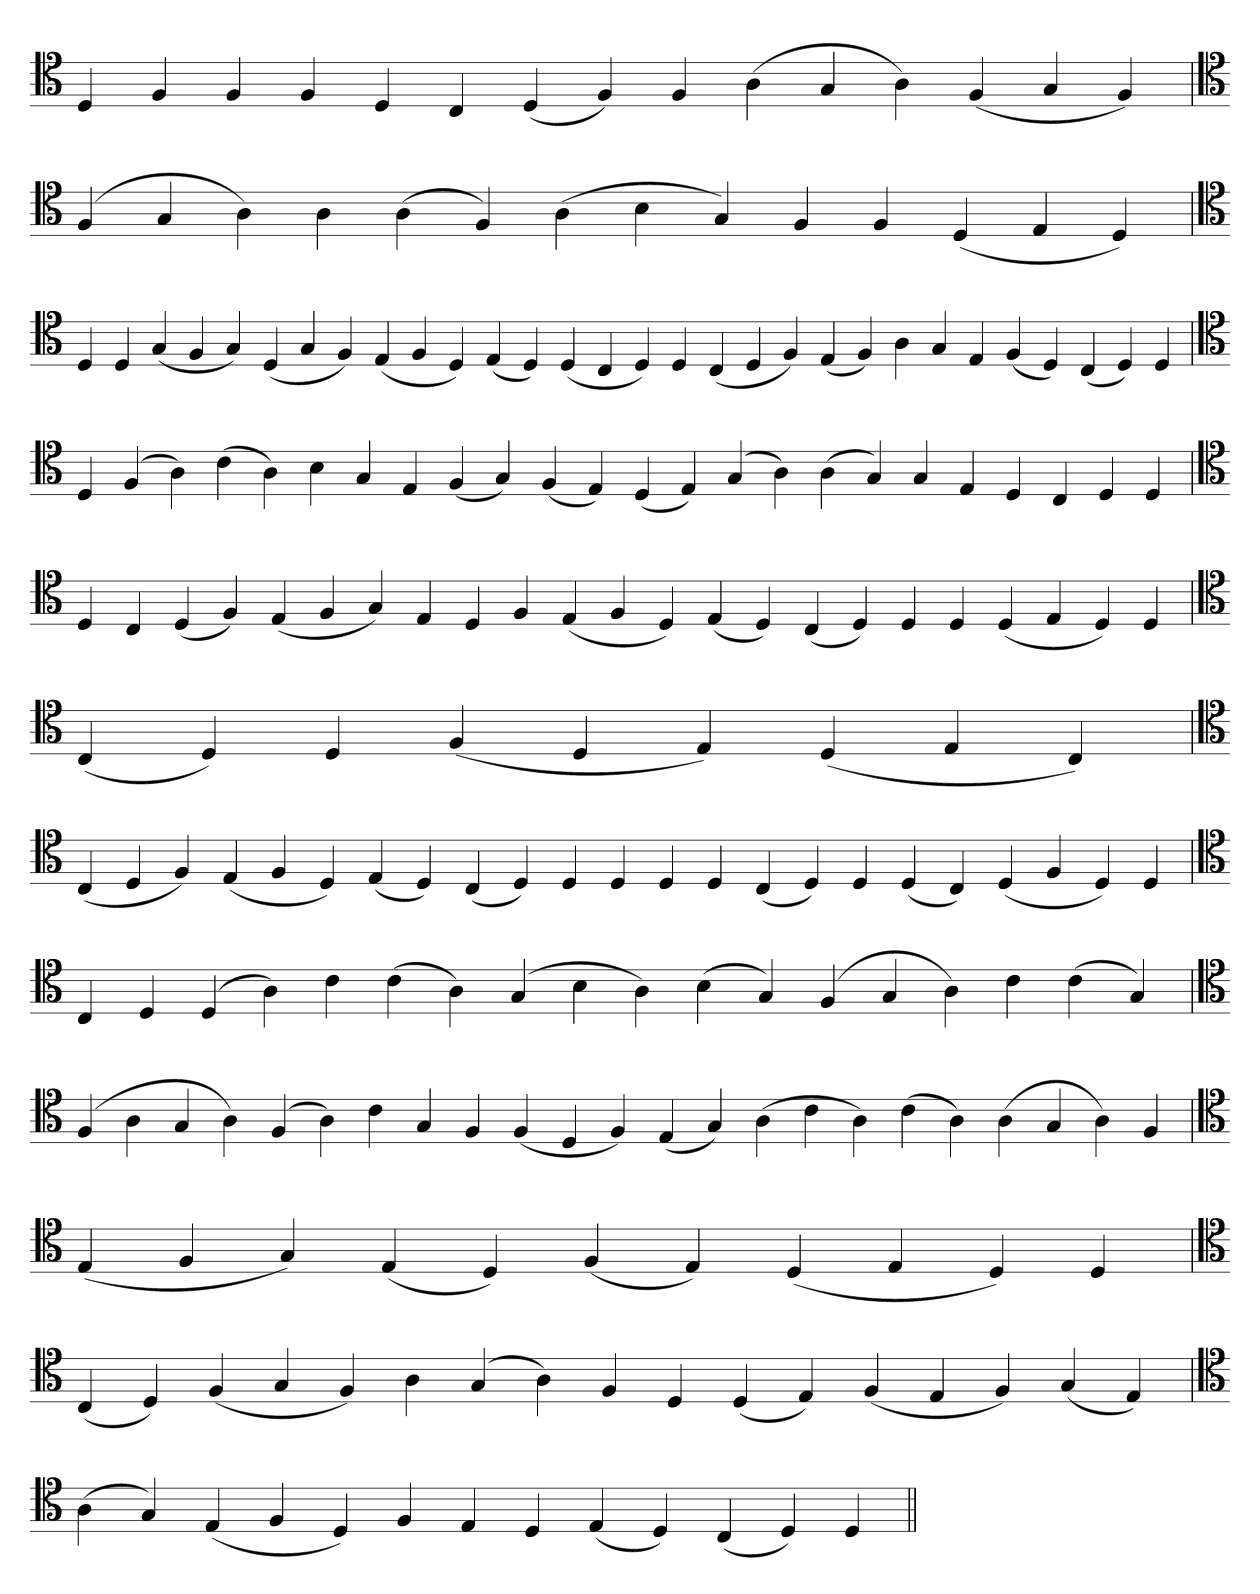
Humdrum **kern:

**kern
*part1
*staff1
*clefC4
=
4D
4F
4F
4F
4D
4C
(4D
4F)
4F
(4A
4G
4A)
(4F
4G
4F)
=`
*clefC4
(4F
4G
4A)
4A
(4A
4F)
(4A
4B
4G)
4F
4F
(4D
4E
4D)
='
*clefC4
4D
4D
(4G
4F
4G)
(4D
4G
4F)
(4E
4F
4D)
(4E
4D)
(4D
4C
4D)
4D
(4C
4D
4F)
(4E
4F)
4A
4G
4E
(4F
4D)
(4C
4D)
4D
=
*clefC4
4D
(4F
4A)
(4c
4A)
4B
4G
4E
(4F
4G)
(4F
4E)
(4D
4E)
(4G
4A)
(4A
4G)
4G
4E
4D
4C
4D
4D
='
*clefC4
4D
4C
(4D
4F)
(4E
4F
4G)
4E
4D
4F
(4E
4F
4D)
(4E
4D)
(4C
4D)
4D
4D
(4D
4E
4D)
4D
='
*clefC4
(4C
4D)
4D
(4F
4D
4E)
(4D
4E
4C)
=`
*clefC4
(4C
4D
4F)
(4E
4F
4D)
(4E
4D)
(4C
4D)
4D
4D
4D
4D
(4C
4D)
4D
(4D
4C)
(4D
4F
4D)
4D
=
*clefC4
4C
4D
(4D
4A)
4c
(4c
4A)
(4G
4B
4A)
(4B
4G)
(4F
4G
4A)
4c
(4c
4G)
=`
*clefC4
(4F
4A
4G
4A)
(4F
4A)
4c
4G
4F
(4F
4D
4F)
(4E
4G)
(4A
4c
4A)
(4c
4A)
(4A
4G
4A)
4F
=`
*clefC4
(4E
4F
4G)
(4E
4D)
(4F
4E)
(4D
4E
4D)
4D
=
*clefC4
(4C
4D)
(4F
4G
4F)
4A
(4G
4A)
4F
4D
(4D
4E)
(4F
4E
4F)
(4G
4E)
=`
*clefC4
(4A
4G)
(4E
4F
4D)
4F
4E
4D
(4E
4D)
(4C
4D)
4D
=||
*-
